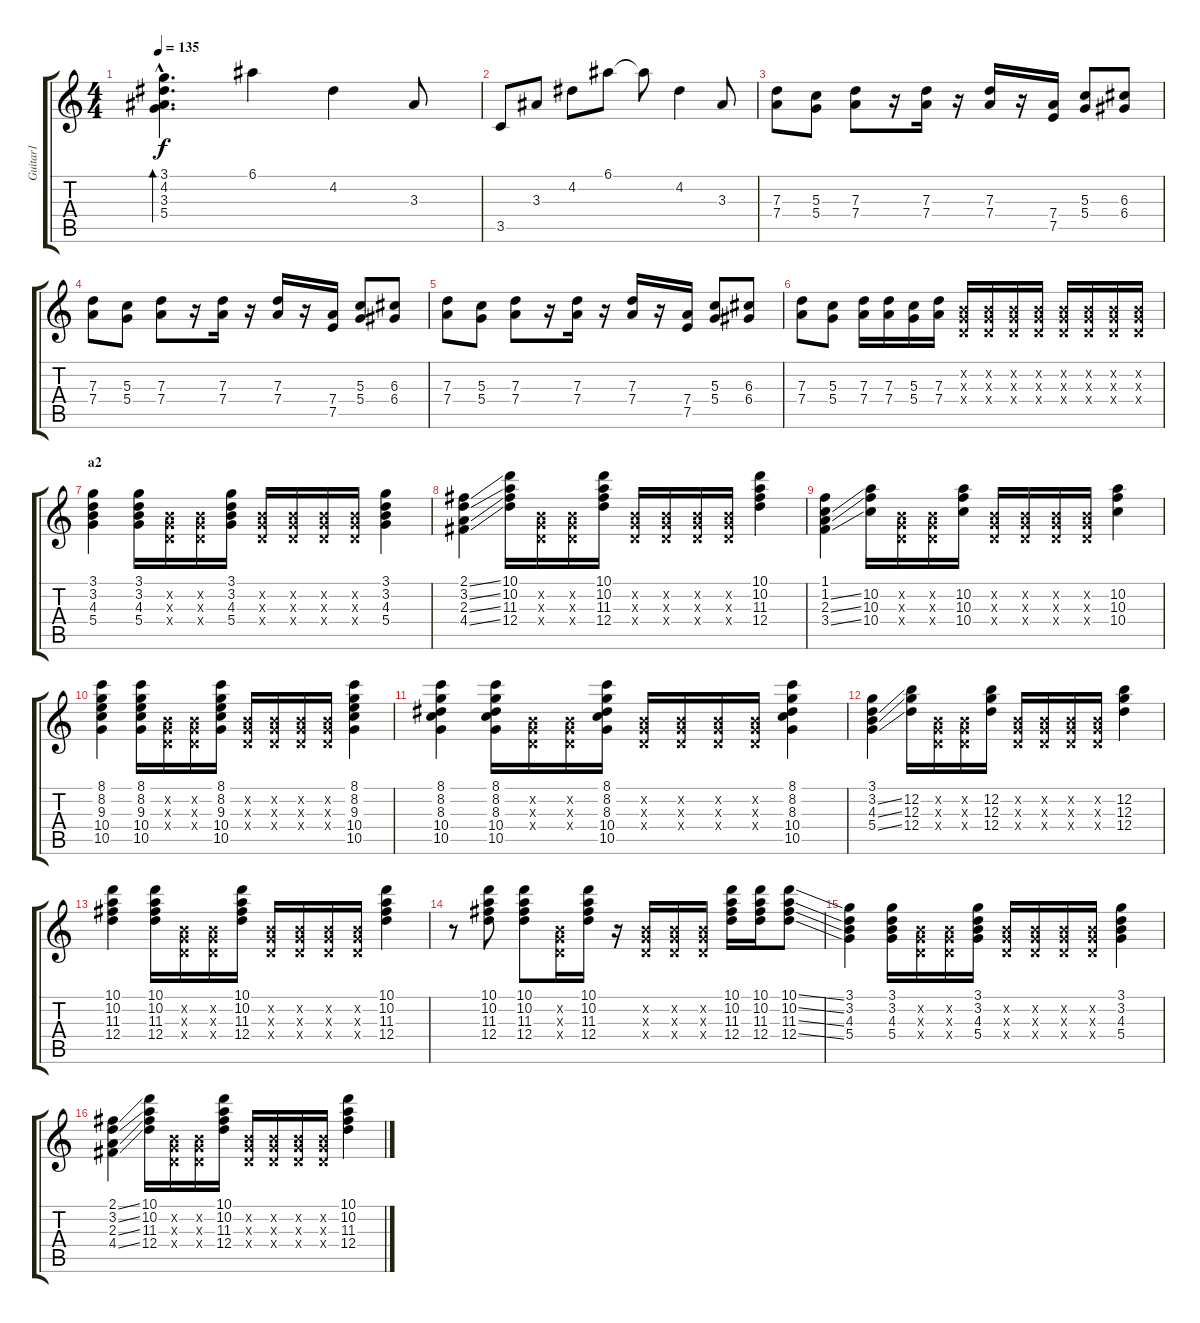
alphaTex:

\track ("Guitar1" "Guitar1") {instrument overdrivenguitar}
\staff {score tabs}
\tuning (E4 B3 G3 D3 A2 E2) {hide}
\ts (4 4)
\tempo 135
\clef g2
\ks c
(3.1{hac} 4.2{hac} 3.3{hac} 5.4{hac}).4{d bd 60 dy f} 6.1.4 4.2.4 3.3.8 |
3.5.8 3.3.8 4.2.8 6.1.8 6.1{t}.8 4.2.4 3.3.8 |
(7.3 7.4).8 (5.3 5.4).8 (7.3 7.4).8 r.16 (7.3 7.4).16 r.16 (7.3 7.4).16 r.16 (7.4 7.5).16 (5.3 5.4).8 (6.3 6.4).8 |
(7.3 7.4).8 (5.3 5.4).8 (7.3 7.4).8 r.16 (7.3 7.4).16 r.16 (7.3 7.4).16 r.16 (7.4 7.5).16 (5.3 5.4).8 (6.3 6.4).8 |
(7.3 7.4).8 (5.3 5.4).8 (7.3 7.4).8 r.16 (7.3 7.4).16 r.16 (7.3 7.4).16 r.16 (7.4 7.5).16 (5.3 5.4).8 (6.3 6.4).8 |
(7.3 7.4).8 (5.3 5.4).8 (7.3 7.4).16 (7.3 7.4).16 (5.3 5.4).16 (7.3 7.4).16 (0.2{x} 0.3{x} 0.4{x}).16 (0.2{x} 0.3{x} 0.4{x}).16 (0.2{x} 0.3{x} 0.4{x}).16 (0.2{x} 0.3{x} 0.4{x}).16 (0.2{x} 0.3{x} 0.4{x}).16 (0.2{x} 0.3{x} 0.4{x}).16 (0.2{x} 0.3{x} 0.4{x}).16 (0.2{x} 0.3{x} 0.4{x}).16 |
\section ("" "a2")
(3.1 3.2 4.3 5.4).4 (3.1 3.2 4.3 5.4).16 (0.2{x} 0.3{x} 0.4{x}).16 (0.2{x} 0.3{x} 0.4{x}).16 (3.1 3.2 4.3 5.4).16 (0.2{x} 0.3{x} 0.4{x}).16 (0.2{x} 0.3{x} 0.4{x}).16 (0.2{x} 0.3{x} 0.4{x}).16 (0.2{x} 0.3{x} 0.4{x}).16 (3.1 3.2 4.3 5.4).4 |
(2.1{ss} 3.2{ss} 2.3{ss} 4.4{ss}).4 (10.1 10.2 11.3 12.4).16 (0.2{x} 0.3{x} 0.4{x}).16 (0.2{x} 0.3{x} 0.4{x}).16 (10.1 10.2 11.3 12.4).16 (0.2{x} 0.3{x} 0.4{x}).16 (0.2{x} 0.3{x} 0.4{x}).16 (0.2{x} 0.3{x} 0.4{x}).16 (0.2{x} 0.3{x} 0.4{x}).16 (10.1 10.2 11.3 12.4).4 |
(1.1 1.2{ss} 2.3{ss} 3.4{ss}).4 (10.2 10.3 10.4).16 (0.2{x} 0.3{x} 0.4{x}).16 (0.2{x} 0.3{x} 0.4{x}).16 (10.2 10.3 10.4).16 (0.2{x} 0.3{x} 0.4{x}).16 (0.2{x} 0.3{x} 0.4{x}).16 (0.2{x} 0.3{x} 0.4{x}).16 (0.2{x} 0.3{x} 0.4{x}).16 (10.2 10.3 10.4).4 |
(8.1 8.2 9.3 10.4 10.5).4 (8.1 8.2 9.3 10.4 10.5).16 (0.2{x} 0.3{x} 0.4{x}).16 (0.2{x} 0.3{x} 0.4{x}).16 (8.1 8.2 9.3 10.4 10.5).16 (0.2{x} 0.3{x} 0.4{x}).16 (0.2{x} 0.3{x} 0.4{x}).16 (0.2{x} 0.3{x} 0.4{x}).16 (0.2{x} 0.3{x} 0.4{x}).16 (8.1 8.2 9.3 10.4 10.5).4 |
(8.1 8.2 8.3 10.4 10.5).4 (8.1 8.2 8.3 10.4 10.5).16 (0.2{x} 0.3{x} 0.4{x}).16 (0.2{x} 0.3{x} 0.4{x}).16 (8.1 8.2 8.3 10.4 10.5).16 (0.2{x} 0.3{x} 0.4{x}).16 (0.2{x} 0.3{x} 0.4{x}).16 (0.2{x} 0.3{x} 0.4{x}).16 (0.2{x} 0.3{x} 0.4{x}).16 (8.1 8.2 8.3 10.4 10.5).4 |
(3.1 3.2{ss} 4.3{ss} 5.4{ss}).4 (12.2 12.3 12.4).16 (0.2{x} 0.3{x} 0.4{x}).16 (0.2{x} 0.3{x} 0.4{x}).16 (12.2 12.3 12.4).16 (0.2{x} 0.3{x} 0.4{x}).16 (0.2{x} 0.3{x} 0.4{x}).16 (0.2{x} 0.3{x} 0.4{x}).16 (0.2{x} 0.3{x} 0.4{x}).16 (12.2 12.3 12.4).4 |
(10.1 10.2 11.3 12.4).4 (10.1 10.2 11.3 12.4).16 (0.2{x} 0.3{x} 0.4{x}).16 (0.2{x} 0.3{x} 0.4{x}).16 (10.1 10.2 11.3 12.4).16 (0.2{x} 0.3{x} 0.4{x}).16 (0.2{x} 0.3{x} 0.4{x}).16 (0.2{x} 0.3{x} 0.4{x}).16 (0.2{x} 0.3{x} 0.4{x}).16 (10.1 10.2 11.3 12.4).4 |
r.8 (10.1 10.2 11.3 12.4).8 (10.1 10.2 11.3 12.4).8 (0.2{x} 0.3{x} 0.4{x}).16 (10.1 10.2 11.3 12.4).16 r.16 (0.2{x} 0.3{x} 0.4{x}).16 (0.2{x} 0.3{x} 0.4{x}).16 (0.2{x} 0.3{x} 0.4{x}).16 (10.1 10.2 11.3 12.4).16 (10.1 10.2 11.3 12.4).16 (10.1{ss} 10.2{ss} 11.3{ss} 12.4{ss}).8 |
(3.1 3.2 4.3 5.4).4 (3.1 3.2 4.3 5.4).16 (0.2{x} 0.3{x} 0.4{x}).16 (0.2{x} 0.3{x} 0.4{x}).16 (3.1 3.2 4.3 5.4).16 (0.2{x} 0.3{x} 0.4{x}).16 (0.2{x} 0.3{x} 0.4{x}).16 (0.2{x} 0.3{x} 0.4{x}).16 (0.2{x} 0.3{x} 0.4{x}).16 (3.1 3.2 4.3 5.4).4 |
(2.1{ss} 3.2{ss} 2.3{ss} 4.4{ss}).4 (10.1 10.2 11.3 12.4).16 (0.2{x} 0.3{x} 0.4{x}).16 (0.2{x} 0.3{x} 0.4{x}).16 (10.1 10.2 11.3 12.4).16 (0.2{x} 0.3{x} 0.4{x}).16 (0.2{x} 0.3{x} 0.4{x}).16 (0.2{x} 0.3{x} 0.4{x}).16 (0.2{x} 0.3{x} 0.4{x}).16 (10.1 10.2 11.3 12.4).4
